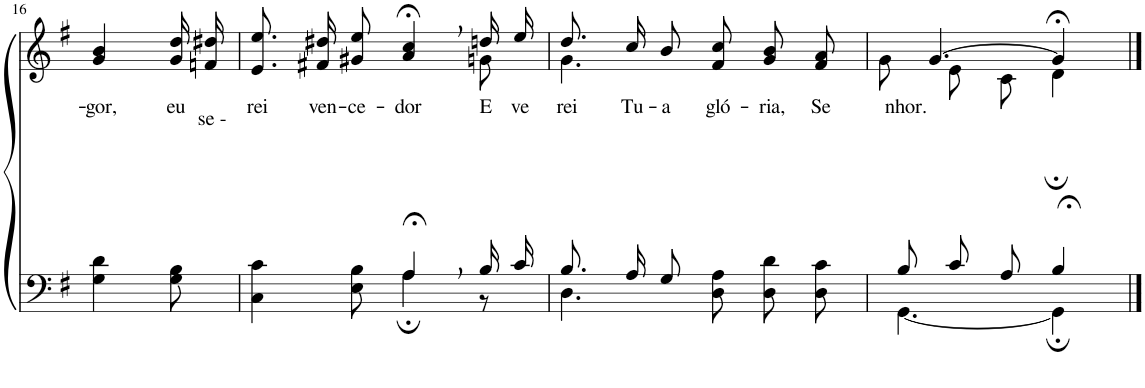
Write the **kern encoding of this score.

**kern	**kern	**text
*part2	*part1	*part1
*staff2	*staff1	*staff1
*I"Parte III e IV	*I"Parte I e II	*
!!LO:PB:g=z
*clefF4	*clefG2	*
*Trd1c2	*Trd1c2	*
*k[f#]	*k[f#]	*
*M6/8	*M6/8	*
=16	=16	=16
!	!	!LO:LY:b
4G\ 4d\	4g/ 4b/	-gor,
!	!	!LO:LY:b
8G\ 8B\	16g\ 16dd\LL	eu
!	!LO:TX:b:t=se -	!
.	16fn\ 16dd#X\JJ	.
=17	=17	=17
*^	*	*
!	!	!	!LO:LY:b
*	*	*^	*
4C\ 4c\	4.ryy	8.e/ 8.ee/L	8ryy	-rei
!	!	!	!	!LO:LY:b
*	*	*v	*v	*
.	.	16f#X/ 16dd#X/K	ven-
!	!	!	!LO:LY:b
8E\ 8B\	.	8g#X/ 8ee/J	-ce-
!	!	!	!LO:LY:b
4A;<,/	4A;\	4a/;<, 4cc/;<,	-dor
*	*	*^	*
!	!	!	!	!LO:LY:b
16B/LL	8r	16ddn/LL	8gn\	E
!	!	!	!	!LO:LY:b
16c/JJ	.	16ee/JJ	.	ve-
=18	=18	=18	=18	=18
!	!	!	!	!LO:LY:b
8.B/L	4.D\	8.dd/L	4.g\	-rei
!	!	!	!	!LO:LY:b
16A/K	.	16cc/K	.	Tu-
!	!	!	!	!LO:LY:b
8G/J	.	8b/J	.	-a
!	!	!	!	!LO:LY:b
4.ryy	8D\ 8A\L	8f#/ 8cc/L	4.ryy	gló-
!	!	!	!	!LO:LY:b
.	8D\ 8d\	8g/ 8b/	.	-ria,
!	!	!	!	!LO:LY:b
.	8D\ 8c\J	8f#/ 8a/J	.	Se-
=19	=19	=19	=19	=19
!	!	!	!	!LO:LY:b
8B/L	[4.GG\	[4.g/	8g\L	-nhor.
8c/	.	.	8e\	.
8A/J	.	.	8c\J	.
4B;</	4GG;\]	4g;</]	4d;\	.
*v	*v	*	*	*
*	*v	*v	*
==	==	==
*-	*-	*-
